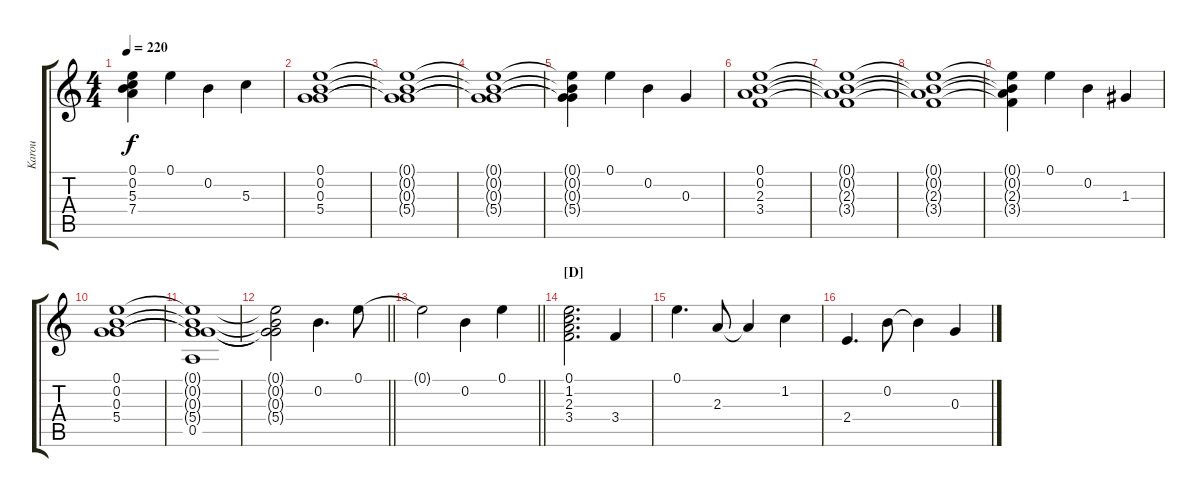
\track ("Karou" "Karou") {instrument overdrivenguitar}
\staff {score tabs}
\tuning (E4 B3 G3 D3 A2 E2) {hide}
\ts (4 4)
\tempo 220
\clef g2
\ks c
(0.1{t} 0.2{t} 5.3{t} 7.4{t}).4{dy f} 0.1.4 0.2.4 5.3.4 |
(0.1 0.2 0.3 5.4).1 |
(0.1{t} 0.2{t} 0.3{t} 5.4{t}).1 |
(0.1{t} 0.2{t} 0.3{t} 5.4{t}).1 |
(0.1{t} 0.2{t} 0.3{t} 5.4{t}).4 0.1.4 0.2.4 0.3.4 |
(0.1 0.2 2.3 3.4).1 |
(0.1{t} 0.2{t} 2.3{t} 3.4{t}).1 |
(0.1{t} 0.2{t} 2.3{t} 3.4{t}).1 |
(0.1{t} 0.2{t} 2.3{t} 3.4{t}).4 0.1.4 0.2.4 1.3.4 |
(0.1 0.2 0.3 5.4).1 |
(0.1{t} 0.2{t} 0.3{t} 5.4{t} 0.5).1 |
\barLineRight lightlight
(0.1{t} 0.2{t} 0.3{t} 5.4{t}).2 0.2.4{d} 0.1.8 |
\barLineRight lightlight
0.1{t}.2 0.2.4 0.1.4 |
\section ("" "[D]")
(0.1 1.2 2.3 3.4).2{d} 3.4.4 |
0.1.4{d} 2.3.8 2.3{t}.4 1.2.4 |
2.4.4{d} 0.2.8 0.2{t}.4 0.3.4
